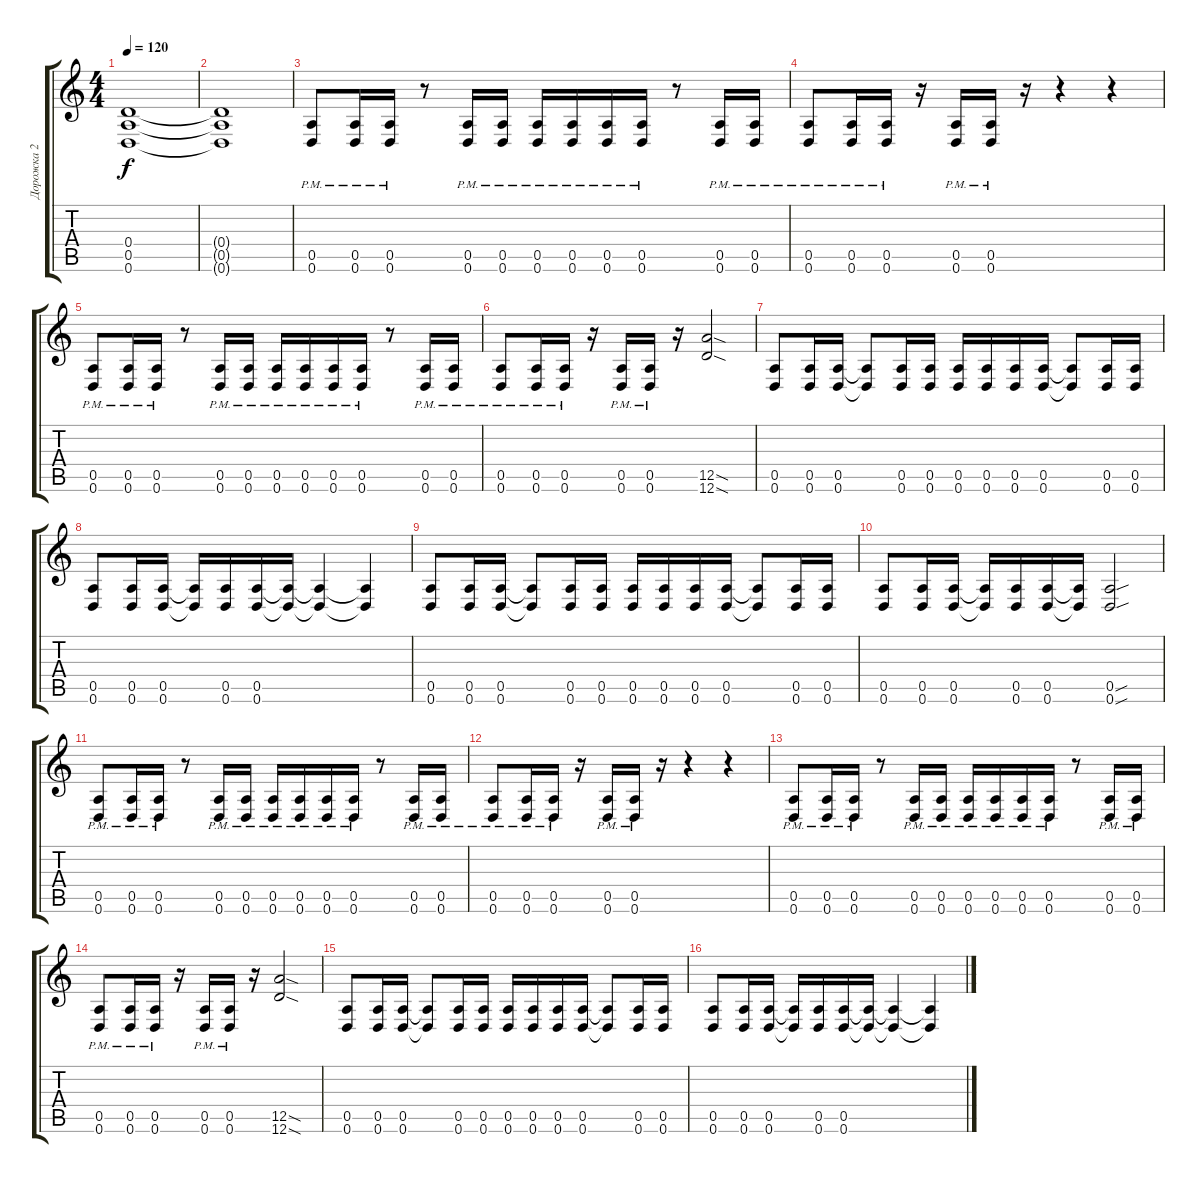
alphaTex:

\track ("Дорожка 2" "Дорожка 2") {instrument distortionguitar}
\staff {score tabs}
\tuning (E4 B3 G3 D3 A2 D2) {hide}
\ts (4 4)
\tempo 120
\clef g2
\ks c
(0.4{t} 0.5{t} 0.6{t}).1{dy f} |
(0.4{t} 0.5{t} 0.6{t}).1 |
(0.5{pm} 0.6{pm}).8 (0.5{pm} 0.6{pm}).16 (0.5{pm} 0.6{pm}).16 r.8 (0.5{pm} 0.6{pm}).16 (0.5{pm} 0.6{pm}).16 (0.5{pm} 0.6{pm}).16 (0.5{pm} 0.6{pm}).16 (0.5{pm} 0.6{pm}).16 (0.5{pm} 0.6{pm}).16 r.8 (0.5{pm} 0.6{pm}).16 (0.5{pm} 0.6{pm}).16 |
(0.5{pm} 0.6{pm}).8 (0.5{pm} 0.6{pm}).16 (0.5{pm} 0.6{pm}).16 r.16 (0.5{pm} 0.6{pm}).16 (0.5{pm} 0.6{pm}).16 r.16 r.4 r.4 |
(0.5{pm} 0.6{pm}).8 (0.5{pm} 0.6{pm}).16 (0.5{pm} 0.6{pm}).16 r.8 (0.5{pm} 0.6{pm}).16 (0.5{pm} 0.6{pm}).16 (0.5{pm} 0.6{pm}).16 (0.5{pm} 0.6{pm}).16 (0.5{pm} 0.6{pm}).16 (0.5{pm} 0.6{pm}).16 r.8 (0.5{pm} 0.6{pm}).16 (0.5{pm} 0.6{pm}).16 |
(0.5{pm} 0.6{pm}).8 (0.5{pm} 0.6{pm}).16 (0.5{pm} 0.6{pm}).16 r.16 (0.5{pm} 0.6{pm}).16 (0.5{pm} 0.6{pm}).16 r.16 (12.5{sod} 12.6{sod}).2 |
(0.5 0.6).8 (0.5 0.6).16 (0.5 0.6).16 (0.5{t} 0.6{t}).8 (0.5 0.6).16 (0.5 0.6).16 (0.5 0.6).16 (0.5 0.6).16 (0.5 0.6).16 (0.5 0.6).16 (0.5{t} 0.6{t}).8 (0.5 0.6).16 (0.5 0.6).16 |
(0.5 0.6).8 (0.5 0.6).16 (0.5 0.6).16 (0.5{t} 0.6{t}).16 (0.5 0.6).16 (0.5 0.6).16 (0.5{t} 0.6{t}).16 (0.5{t} 0.6{t}).4 (0.5{t} 0.6{t}).4 |
(0.5 0.6).8 (0.5 0.6).16 (0.5 0.6).16 (0.5{t} 0.6{t}).8 (0.5 0.6).16 (0.5 0.6).16 (0.5 0.6).16 (0.5 0.6).16 (0.5 0.6).16 (0.5 0.6).16 (0.5{t} 0.6{t}).8 (0.5 0.6).16 (0.5 0.6).16 |
(0.5 0.6).8 (0.5 0.6).16 (0.5 0.6).16 (0.5{t} 0.6{t}).16 (0.5 0.6).16 (0.5 0.6).16 (0.5{t} 0.6{t}).16 (0.5{sou} 0.6{sou}).2 |
(0.5{pm} 0.6{pm}).8 (0.5{pm} 0.6{pm}).16 (0.5{pm} 0.6{pm}).16 r.8 (0.5{pm} 0.6{pm}).16 (0.5{pm} 0.6{pm}).16 (0.5{pm} 0.6{pm}).16 (0.5{pm} 0.6{pm}).16 (0.5{pm} 0.6{pm}).16 (0.5{pm} 0.6{pm}).16 r.8 (0.5{pm} 0.6{pm}).16 (0.5{pm} 0.6{pm}).16 |
(0.5{pm} 0.6{pm}).8 (0.5{pm} 0.6{pm}).16 (0.5{pm} 0.6{pm}).16 r.16 (0.5{pm} 0.6{pm}).16 (0.5{pm} 0.6{pm}).16 r.16 r.4 r.4 |
(0.5{pm} 0.6{pm}).8 (0.5{pm} 0.6{pm}).16 (0.5{pm} 0.6{pm}).16 r.8 (0.5{pm} 0.6{pm}).16 (0.5{pm} 0.6{pm}).16 (0.5{pm} 0.6{pm}).16 (0.5{pm} 0.6{pm}).16 (0.5{pm} 0.6{pm}).16 (0.5{pm} 0.6{pm}).16 r.8 (0.5{pm} 0.6{pm}).16 (0.5{pm} 0.6{pm}).16 |
(0.5{pm} 0.6{pm}).8 (0.5{pm} 0.6{pm}).16 (0.5{pm} 0.6{pm}).16 r.16 (0.5{pm} 0.6{pm}).16 (0.5{pm} 0.6{pm}).16 r.16 (12.5{sod} 12.6{sod}).2 |
(0.5 0.6).8 (0.5 0.6).16 (0.5 0.6).16 (0.5{t} 0.6{t}).8 (0.5 0.6).16 (0.5 0.6).16 (0.5 0.6).16 (0.5 0.6).16 (0.5 0.6).16 (0.5 0.6).16 (0.5{t} 0.6{t}).8 (0.5 0.6).16 (0.5 0.6).16 |
(0.5 0.6).8 (0.5 0.6).16 (0.5 0.6).16 (0.5{t} 0.6{t}).16 (0.5 0.6).16 (0.5 0.6).16 (0.5{t} 0.6{t}).16 (0.5{t} 0.6{t}).4 (0.5{t} 0.6{t}).4
